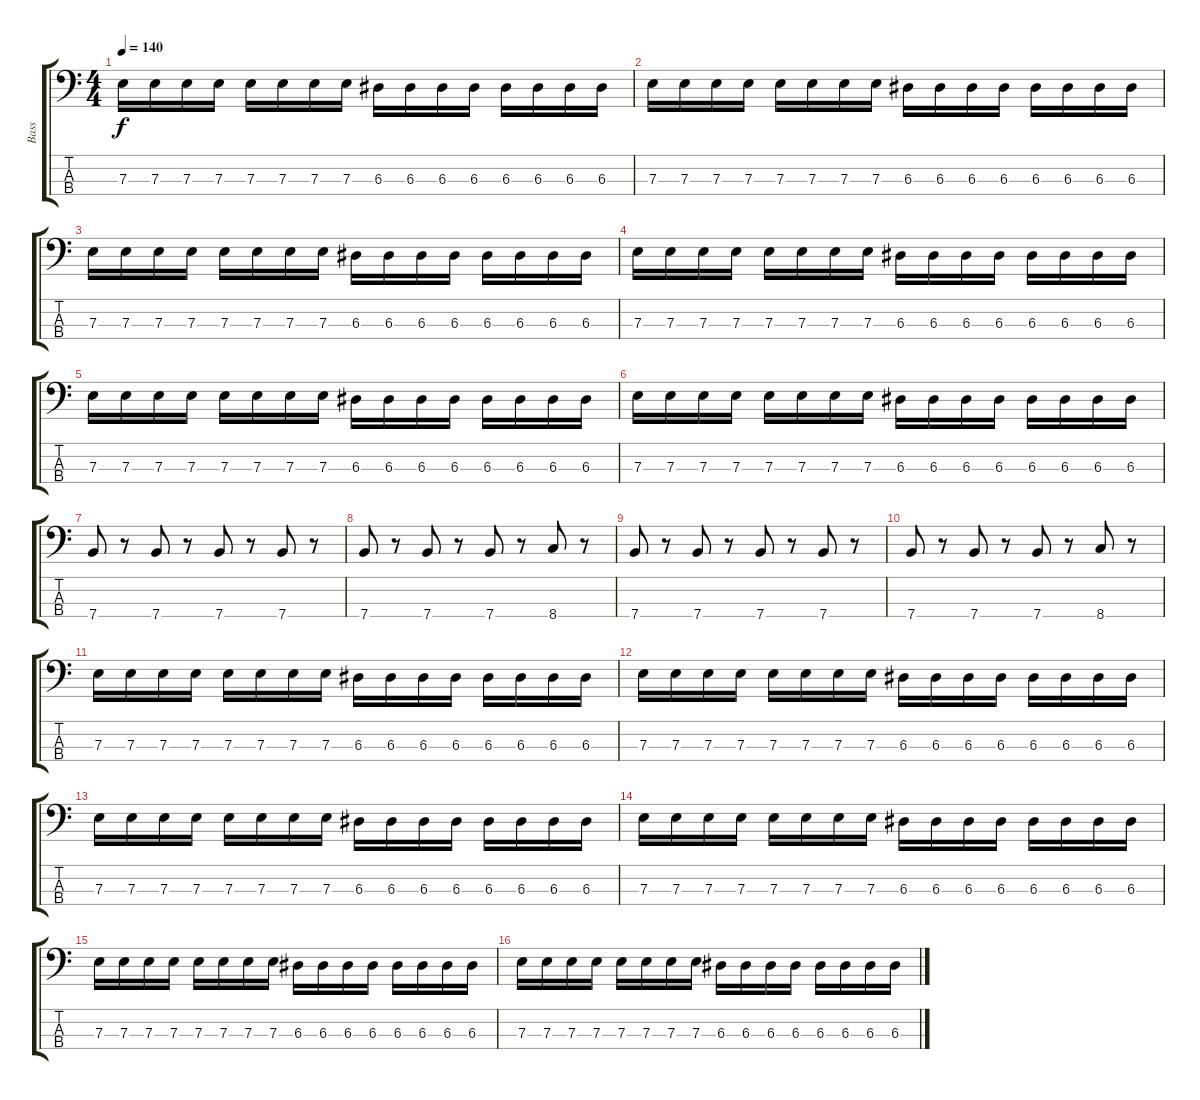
\track ("Bass" "Bass") {instrument electricbassfinger}
\staff {score tabs}
\tuning (G2 D2 A1 E1) {hide}
\ts (4 4)
\tempo 140
\clef f4
\ks c
7.3.16{dy f instrument electricbassfinger} 7.3.16 7.3.16 7.3.16 7.3.16 7.3.16 7.3.16 7.3.16 6.3.16 6.3.16 6.3.16 6.3.16 6.3.16 6.3.16 6.3.16 6.3.16 |
7.3.16 7.3.16 7.3.16 7.3.16 7.3.16 7.3.16 7.3.16 7.3.16 6.3.16 6.3.16 6.3.16 6.3.16 6.3.16 6.3.16 6.3.16 6.3.16 |
7.3.16 7.3.16 7.3.16 7.3.16 7.3.16 7.3.16 7.3.16 7.3.16 6.3.16 6.3.16 6.3.16 6.3.16 6.3.16 6.3.16 6.3.16 6.3.16 |
7.3.16 7.3.16 7.3.16 7.3.16 7.3.16 7.3.16 7.3.16 7.3.16 6.3.16 6.3.16 6.3.16 6.3.16 6.3.16 6.3.16 6.3.16 6.3.16 |
7.3.16 7.3.16 7.3.16 7.3.16 7.3.16 7.3.16 7.3.16 7.3.16 6.3.16 6.3.16 6.3.16 6.3.16 6.3.16 6.3.16 6.3.16 6.3.16 |
7.3.16 7.3.16 7.3.16 7.3.16 7.3.16 7.3.16 7.3.16 7.3.16 6.3.16 6.3.16 6.3.16 6.3.16 6.3.16 6.3.16 6.3.16 6.3.16 |
7.4.8 r.8 7.4.8 r.8 7.4.8 r.8 7.4.8 r.8 |
7.4.8 r.8 7.4.8 r.8 7.4.8 r.8 8.4.8 r.8 |
7.4.8 r.8 7.4.8 r.8 7.4.8 r.8 7.4.8 r.8 |
7.4.8 r.8 7.4.8 r.8 7.4.8 r.8 8.4.8 r.8 |
7.3.16 7.3.16 7.3.16 7.3.16 7.3.16 7.3.16 7.3.16 7.3.16 6.3.16 6.3.16 6.3.16 6.3.16 6.3.16 6.3.16 6.3.16 6.3.16 |
7.3.16 7.3.16 7.3.16 7.3.16 7.3.16 7.3.16 7.3.16 7.3.16 6.3.16 6.3.16 6.3.16 6.3.16 6.3.16 6.3.16 6.3.16 6.3.16 |
7.3.16 7.3.16 7.3.16 7.3.16 7.3.16 7.3.16 7.3.16 7.3.16 6.3.16 6.3.16 6.3.16 6.3.16 6.3.16 6.3.16 6.3.16 6.3.16 |
7.3.16 7.3.16 7.3.16 7.3.16 7.3.16 7.3.16 7.3.16 7.3.16 6.3.16 6.3.16 6.3.16 6.3.16 6.3.16 6.3.16 6.3.16 6.3.16 |
7.3.16 7.3.16 7.3.16 7.3.16 7.3.16 7.3.16 7.3.16 7.3.16 6.3.16 6.3.16 6.3.16 6.3.16 6.3.16 6.3.16 6.3.16 6.3.16 |
7.3.16 7.3.16 7.3.16 7.3.16 7.3.16 7.3.16 7.3.16 7.3.16 6.3.16 6.3.16 6.3.16 6.3.16 6.3.16 6.3.16 6.3.16 6.3.16
